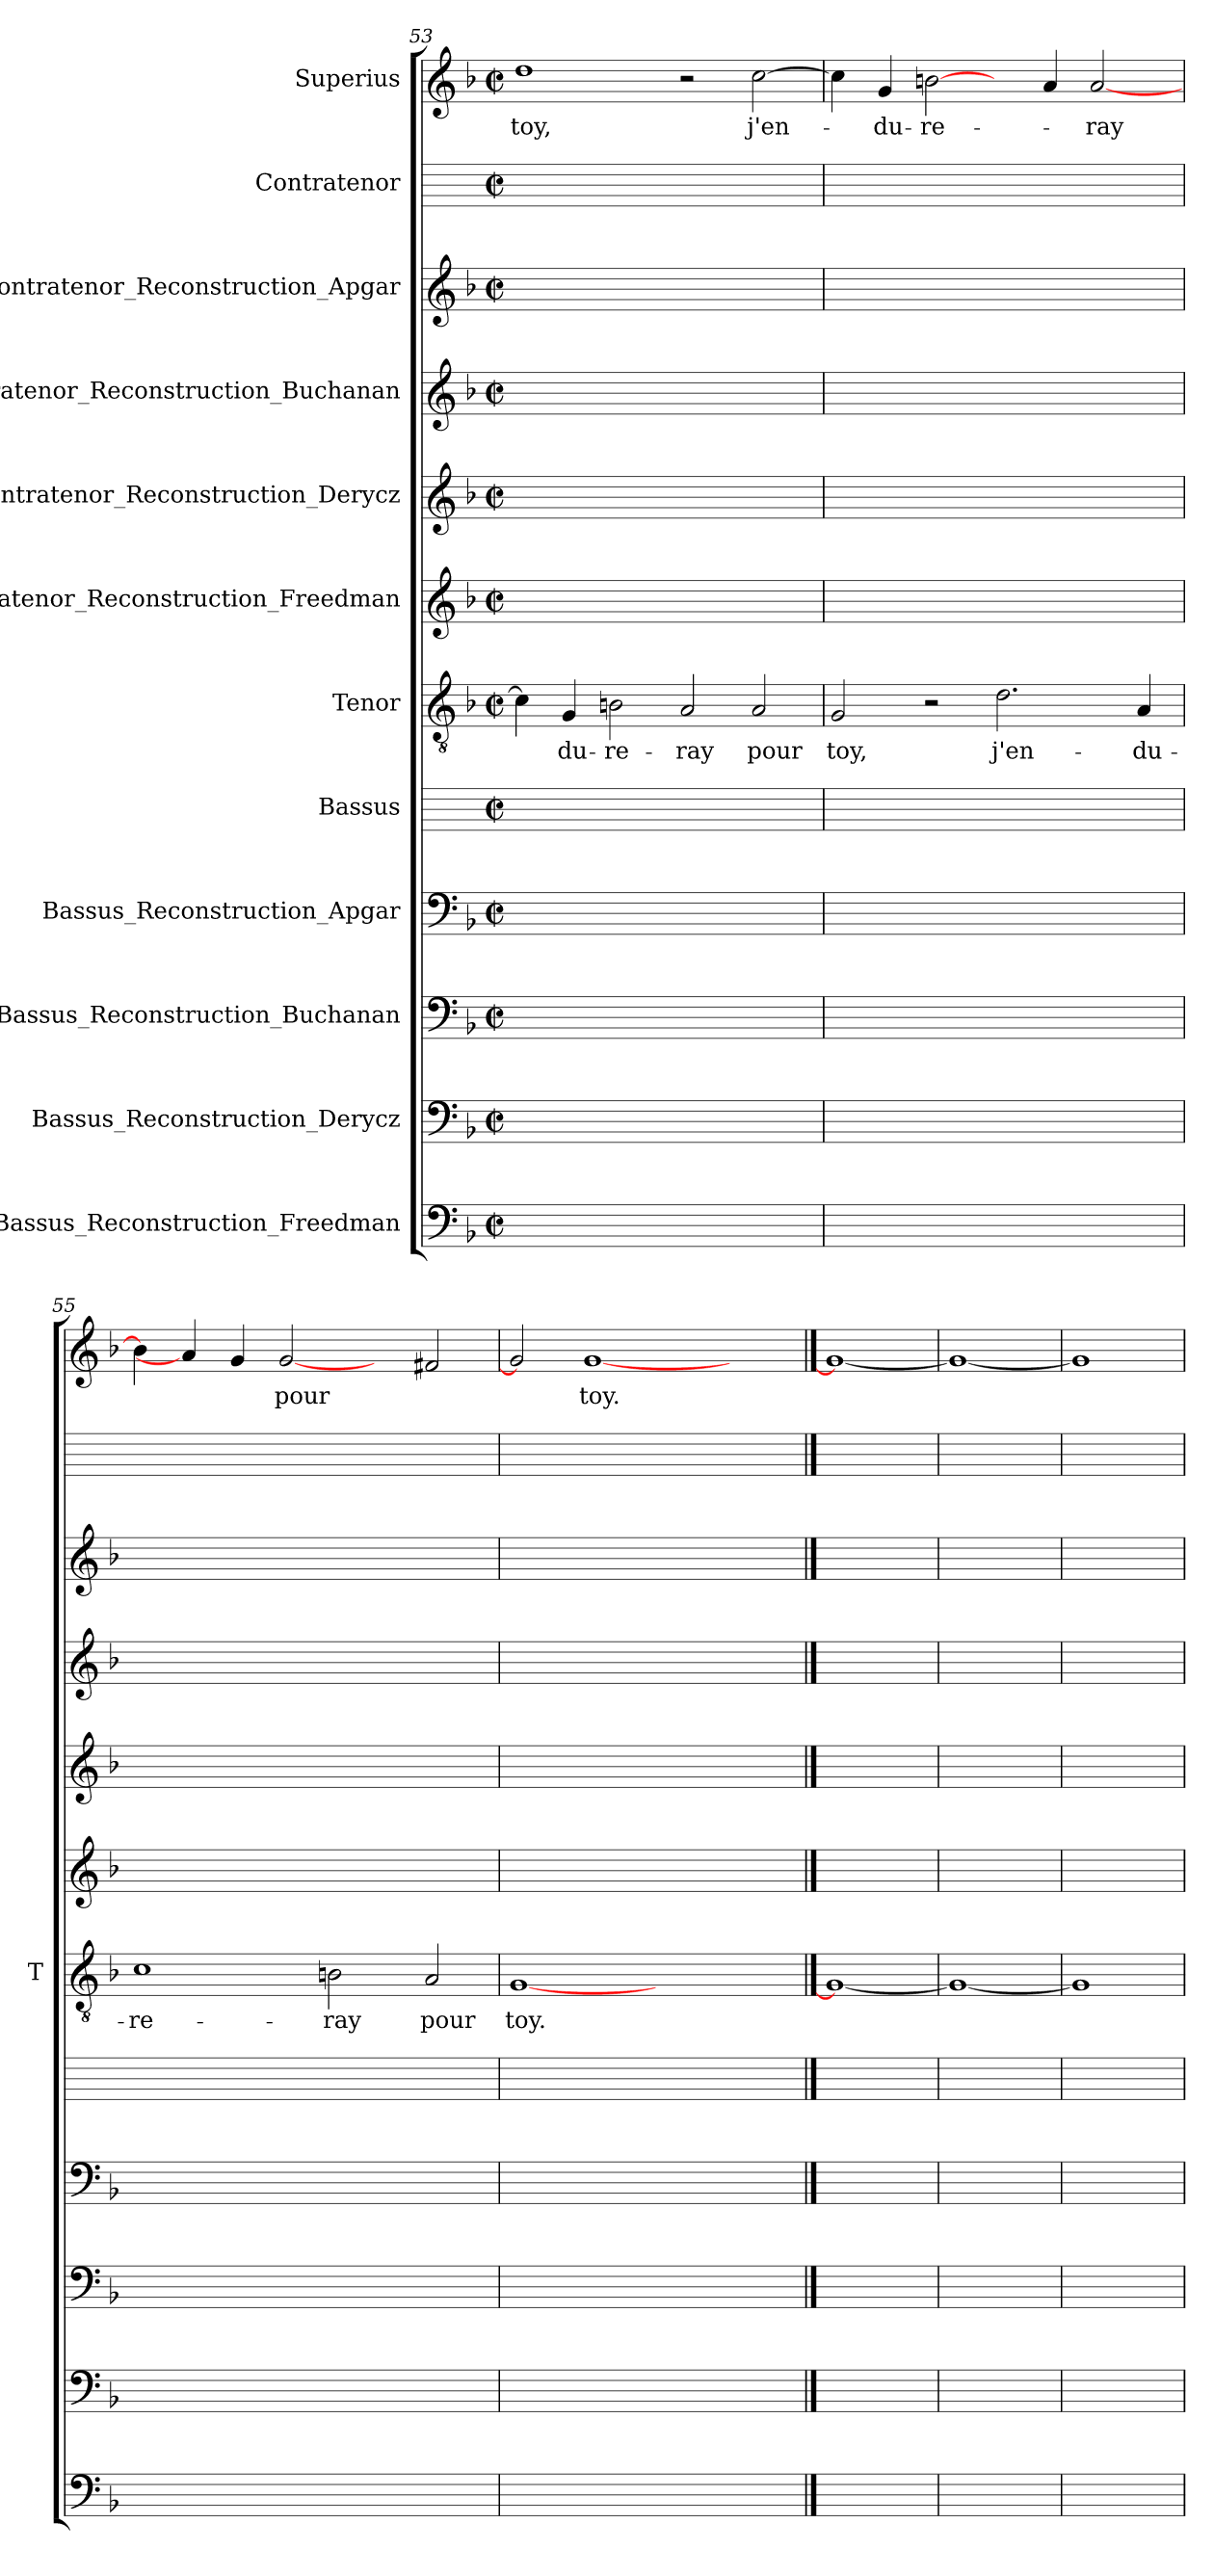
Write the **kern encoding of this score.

**kern	**kern	**kern	**kern	**kern	**kern	**text	**kern	**kern	**kern	**kern	**kern	**kern	**text
*part12	*part11	*part10	*part9	*part8	*part7	*part7	*part6	*part5	*part4	*part3	*part2	*part1	*part1
*staff12	*staff11	*staff10	*staff9	*staff8	*staff7	*staff7	*staff6	*staff5	*staff4	*staff3	*staff2	*staff1	*staff1
*I"Bassus_Reconstruction_Freedman	*I"Bassus_Reconstruction_Derycz	*I"Bassus_Reconstruction_Buchanan	*I"Bassus_Reconstruction_Apgar	*I"Bassus	*I"Tenor	*	*I"Contratenor_Reconstruction_Freedman	*I"Contratenor_Reconstruction_Derycz	*I"Contratenor_Reconstruction_Buchanan	*I"Contratenor_Reconstruction_Apgar	*I"Contratenor	*I"Superius	*
*	*	*	*	*	*I'T	*	*	*	*	*	*	*	*
*clefF4	*clefF4	*clefF4	*clefF4	*	*clefGv2	*	*clefG2	*clefG2	*clefG2	*clefG2	*	*clefG2	*
*k[b-]	*k[b-]	*k[b-]	*k[b-]	*	*k[b-]	*	*k[b-]	*k[b-]	*k[b-]	*k[b-]	*	*k[b-]	*
*F:	*F:	*F:	*F:	*	*F:	*	*F:	*F:	*F:	*F:	*	*F:	*
*M2/2	*M2/2	*M2/2	*M2/2	*M2/2	*M2/2	*	*M2/2	*M2/2	*M2/2	*M2/2	*M2/2	*M2/2	*
*met(c|)	*met(c|)	*met(c|)	*met(c|)	*met(c|)	*met(c|)	*	*met(c|)	*met(c|)	*met(c|)	*met(c|)	*met(c|)	*met(c|)	*
=53	=53	=53	=53	=53	=53	=53	=53	=53	=53	=53	=53	=53	=53
1ryy	1ryy	1ryy	1ryy	1ryy	4c]	.	1ryy	1ryy	1ryy	1ryy	1ryy	1dd	-toy,
.	.	.	.	.	4G	du-	.	.	.	.	.	.	.
.	.	.	.	.	2Bn	re-	.	.	.	.	.	.	.
1ryy	1ryy	1ryy	1ryy	1ryy	2A	-ray	1ryy	1ryy	1ryy	1ryy	1ryy	2r	.
.	.	.	.	.	2A	-pour	.	.	.	.	.	[2cc	j'en-
!!LO:PB:g=z
=54	=54	=54	=54	=54	=54	=54	=54	=54	=54	=54	=54	=54	=54
1ryy	1ryy	1ryy	1ryy	1ryy	2G	-toy,	1ryy	1ryy	1ryy	1ryy	1ryy	4cc]	.
.	.	.	.	.	.	.	.	.	.	.	.	4g	du-
.	.	.	.	.	2r	.	.	.	.	.	.	[2b	re-
1ryy	1ryy	1ryy	1ryy	1ryy	2.d	j'en-	1ryy	1ryy	1ryy	1ryy	1ryy	4ryy	.
.	.	.	.	.	.	.	.	.	.	.	.	4a	.
.	.	.	.	.	.	.	.	.	.	.	.	[2a	-ray
.	.	.	.	.	4A	du-	.	.	.	.	.	.	.
=55	=55	=55	=55	=55	=55	=55	=55	=55	=55	=55	=55	=55	=55
1ryy	1ryy	1ryy	1ryy	1ryy	1c	re-	1ryy	1ryy	1ryy	1ryy	1ryy	4b]	.
.	.	.	.	.	.	.	.	.	.	.	.	4a]	.
.	.	.	.	.	.	.	.	.	.	.	.	4g	.
.	.	.	.	.	.	.	.	.	.	.	.	[2g	-pour
1ryy	1ryy	1ryy	1ryy	1ryy	2Bn	-ray	1ryy	1ryy	1ryy	1ryy	1ryy	.	.
.	.	.	.	.	.	.	.	.	.	.	.	4ryy	.
.	.	.	.	.	2A	-pour	.	.	.	.	.	2f#X	.
=56	=56	=56	=56	=56	=56	=56	=56	=56	=56	=56	=56	=56	=56
1ryy	1ryy	1ryy	1ryy	1ryy	[1G	-toy.	1ryy	1ryy	1ryy	1ryy	1ryy	2g]	.
.	.	.	.	.	.	.	.	.	.	.	.	[1g	-toy.
1ryy	1ryy	1ryy	1ryy	1ryy	1ryy	.	1ryy	1ryy	1ryy	1ryy	1ryy	.	.
.	.	.	.	.	.	.	.	.	.	.	.	2ryy	.
==57	==57	==57	==57	==57	==57	==57	==57	==57	==57	==57	==57	==57	==57
1ryy	1ryy	1ryy	1ryy	1ryy	1G_	.	1ryy	1ryy	1ryy	1ryy	1ryy	1g_	.
=58	=58	=58	=58	=58	=58	=58	=58	=58	=58	=58	=58	=58	=58
1ryy	1ryy	1ryy	1ryy	1ryy	1G_	.	1ryy	1ryy	1ryy	1ryy	1ryy	1g_	.
=59	=59	=59	=59	=59	=59	=59	=59	=59	=59	=59	=59	=59	=59
1ryy	1ryy	1ryy	1ryy	1ryy	1G]	.	1ryy	1ryy	1ryy	1ryy	1ryy	1g]	.
=	=	=	=	=	=	=	=	=	=	=	=	=	=
*-	*-	*-	*-	*-	*-	*-	*-	*-	*-	*-	*-	*-	*-
